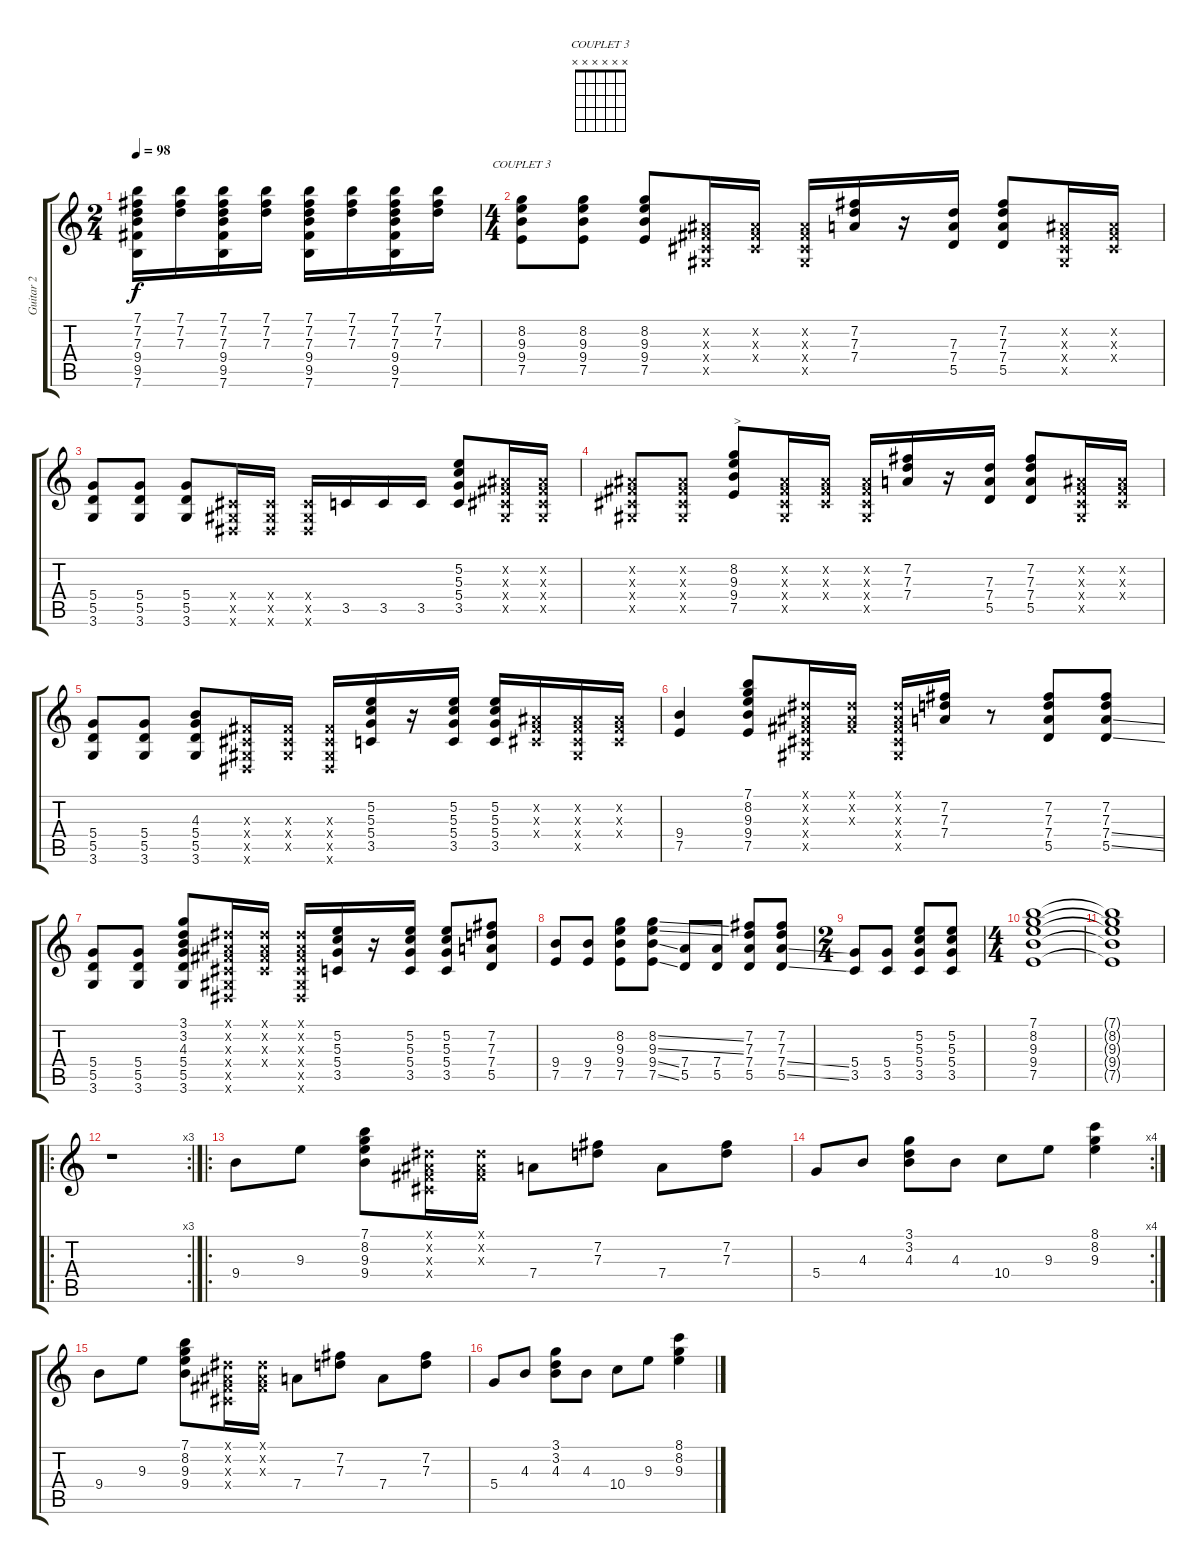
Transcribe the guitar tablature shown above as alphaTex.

\track ("Guitar 2" "Guitar 2") {instrument distortionguitar}
\staff {score tabs}
\tuning (E4 B3 G3 D3 A2 E2) {hide}
\chord ("COUPLET 3" x x x x x x) {firstfret 0}
\ts (2 4)
\tempo 98
\clef g2
\ks c
(7.1 7.2 7.3 9.4 9.5 7.6).16{dy f} (7.1 7.2 7.3).16 (7.1 7.2 7.3 9.4 9.5 7.6).16 (7.1 7.2 7.3).16 (7.1 7.2 7.3 9.4 9.5 7.6).16 (7.1 7.2 7.3).16 (7.1 7.2 7.3 9.4 9.5 7.6).16 (7.1 7.2 7.3).16 |
\ts (4 4)
(8.2 9.3 9.4 7.5).8{ch "COUPLET 3"} (8.2 9.3 9.4 7.5).8 (8.2 9.3 9.4 7.5).8 (-1.2{x} -1.3{x} -1.4{x} -1.5{x}).16 (-1.2{x} -1.3{x} -1.4{x}).16 (-1.2{x} -1.3{x} -1.4{x} -1.5{x}).16 (7.2 7.3 7.4).16 r.16 (7.3 7.4 5.5).16 (7.2 7.3 7.4 5.5).8 (-1.2{x} -1.3{x} -1.4{x} -1.5{x}).16 (-1.2{x} -1.3{x} -1.4{x}).16 |
(5.4 5.5 3.6).8 (5.4 5.5 3.6).8 (5.4 5.5 3.6).8 (-1.4{x} -1.5{x} -1.6{x}).16 (-1.4{x} -1.5{x} -1.6{x}).16 (-1.4{x} -1.5{x} -1.6{x}).16 3.5.16 3.5.16 3.5.16 (5.2 5.3 5.4 3.5).8 (-1.2{x} -1.3{x} -1.4{x} -1.5{x}).16 (-1.2{x} -1.3{x} -1.4{x} -1.5{x}).16 |
(-1.2{x} -1.3{x} -1.4{x} -1.5{x}).8 (-1.2{x} -1.3{x} -1.4{x} -1.5{x}).8 (8.2 9.3 9.4 7.5).8{txt ">"} (-1.2{x} -1.3{x} -1.4{x} -1.5{x}).16 (-1.2{x} -1.3{x} -1.4{x}).16 (-1.2{x} -1.3{x} -1.4{x} -1.5{x}).16 (7.2 7.3 7.4).16 r.16 (7.3 7.4 5.5).16 (7.2 7.3 7.4 5.5).8 (-1.2{x} -1.3{x} -1.4{x} -1.5{x}).16 (-1.2{x} -1.3{x} -1.4{x}).16 |
(5.4 5.5 3.6).8 (5.4 5.5 3.6).8 (4.3 5.4 5.5 3.6).8 (-1.3{x} -1.4{x} -1.5{x} -1.6{x}).16 (-1.3{x} -1.4{x} -1.5{x}).16 (-1.3{x} -1.4{x} -1.5{x} -1.6{x}).16 (5.2 5.3 5.4 3.5).16 r.16 (5.2 5.3 5.4 3.5).16 (5.2 5.3 5.4 3.5).16 (-1.2{x} -1.3{x} -1.4{x}).16 (-1.2{x} -1.3{x} -1.4{x} -1.5{x}).16 (-1.2{x} -1.3{x} -1.4{x}).16 |
(9.4 7.5).4 (7.1 8.2 9.3 9.4 7.5).8 (-1.1{x} -1.2{x} -1.3{x} -1.4{x} -1.5{x}).16 (-1.1{x} -1.2{x} -1.3{x}).16 (-1.1{x} -1.2{x} -1.3{x} -1.4{x} -1.5{x}).16 (7.2 7.3 7.4).16 r.8 (7.2 7.3 7.4 5.5).8 (7.2 7.3 7.4{ss} 5.5{ss}).8 |
(5.4 5.5 3.6).8 (5.4 5.5 3.6).8 (3.1 3.2 4.3 5.4 5.5 3.6).8 (-1.1{x} -1.2{x} -1.3{x} -1.4{x} -1.5{x} -1.6{x}).16 (-1.1{x} -1.2{x} -1.3{x} -1.4{x}).16 (-1.1{x} -1.2{x} -1.3{x} -1.4{x} -1.5{x} -1.6{x}).16 (5.2 5.3 5.4 3.5).16 r.16 (5.2 5.3 5.4 3.5).16 (5.2 5.3 5.4 3.5).8 (7.2 7.3 7.4 5.5).8 |
(9.4 7.5).8 (9.4 7.5).8 (8.2 9.3 9.4 7.5).8 (8.2{ss} 9.3{ss} 9.4{ss} 7.5{ss}).8 (7.4 5.5).8 (7.4 5.5).8 (7.2 7.3 7.4 5.5).8 (7.2 7.3 7.4{ss} 5.5{ss}).8 |
\ts (2 4)
(5.4 3.5).8 (5.4 3.5).8 (5.2 5.3 5.4 3.5).8 (5.2 5.3 5.4 3.5).8 |
\ts (4 4)
(7.1 8.2 9.3 9.4 7.5).1 |
(7.1{t} 8.2{t} 9.3{t} 9.4{t} 7.5{t}).1 |
\ro
\rc 3
r.1 |
\ro
9.4.8 9.3.8 (7.1 8.2 9.3 9.4).8 (-1.1{x} -1.2{x} -1.3{x} -1.4{x}).16 (-1.1{x} -1.2{x} -1.3{x}).16 7.4.8 (7.2 7.3).8 7.4.8 (7.2 7.3).8 |
\rc 4
5.4.8 4.3.8 (3.1 3.2 4.3).8 4.3.8 10.4.8 9.3.8 (8.1 8.2 9.3).4 |
9.4.8 9.3.8 (7.1 8.2 9.3 9.4).8 (-1.1{x} -1.2{x} -1.3{x} -1.4{x}).16 (-1.1{x} -1.2{x} -1.3{x}).16 7.4.8 (7.2 7.3).8 7.4.8 (7.2 7.3).8 |
5.4.8 4.3.8 (3.1 3.2 4.3).8 4.3.8 10.4.8 9.3.8 (8.1 8.2 9.3).4
